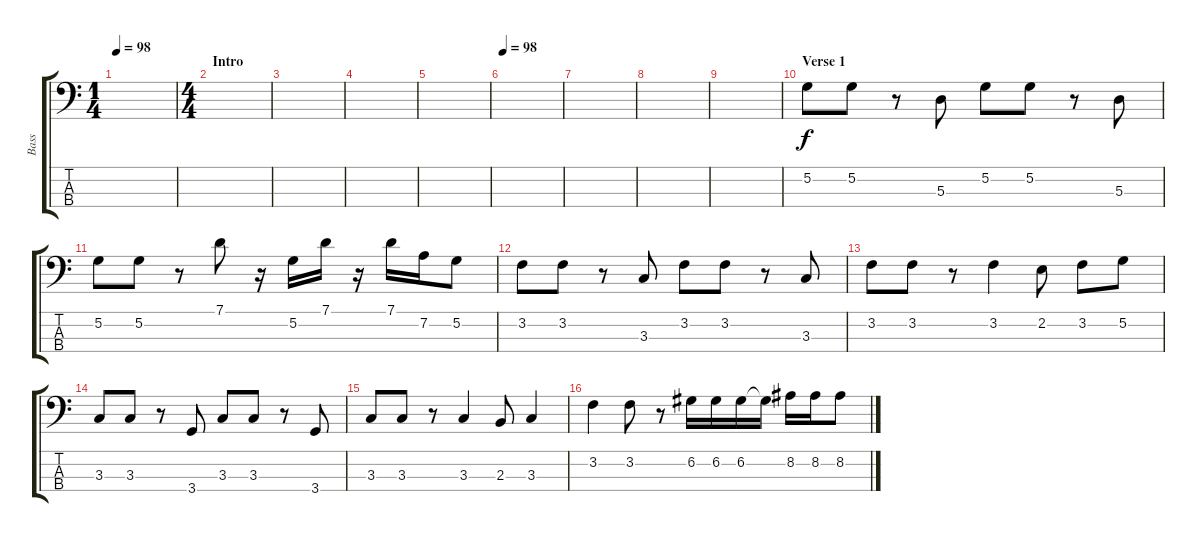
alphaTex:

\track ("Bass" "Bass") {instrument electricbassfinger}
\staff {score tabs}
\tuning (G2 D2 A1 E1) {hide}
\ts (1 4)
\tempo 98
\tempo 87
\tempo 98
\clef f4
\ks c
|
\ts (4 4)
\section ("" "Intro")
|
|
|
|
\tempo 98
|
|
|
|
\section ("" "Verse 1")
5.2.8 5.2.8 r.8 5.3.8 5.2.8 5.2.8 r.8 5.3.8 |
5.2.8 5.2.8 r.8 7.1.8 r.16 5.2.16 7.1.16 r.16 7.1.16 7.2.16 5.2.8 |
3.2.8 3.2.8 r.8 3.3.8 3.2.8 3.2.8 r.8 3.3.8 |
3.2.8 3.2.8 r.8 3.2.4 2.2.8 3.2.8 5.2.8 |
3.3.8 3.3.8 r.8 3.4.8 3.3.8 3.3.8 r.8 3.4.8 |
3.3.8 3.3.8 r.8 3.3.4 2.3.8 3.3.4 |
3.2.4 3.2.8 r.8 6.2.16 6.2.16 6.2.16 6.2{t}.16 8.2.16 8.2.16 8.2{ss}.8
